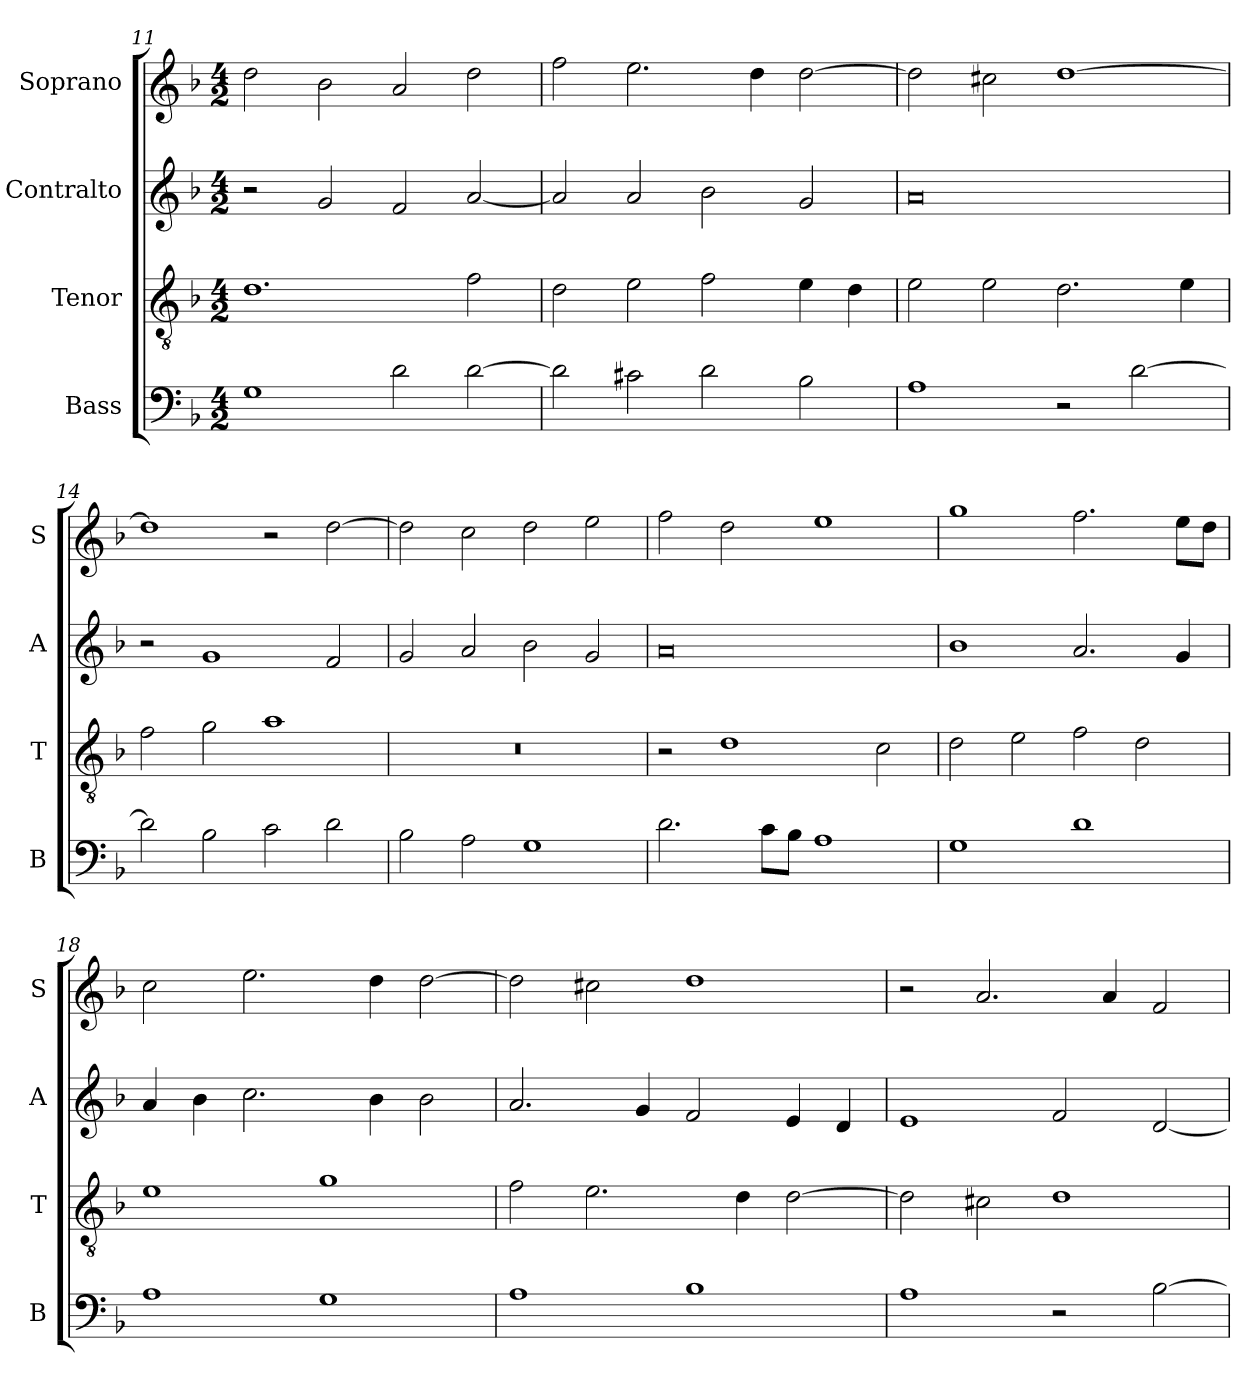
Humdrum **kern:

**kern	**kern	**kern	**kern
*part4	*part3	*part2	*part1
*staff4	*staff3	*staff2	*staff1
*I"Bass	*I"Tenor	*I"Contralto	*I"Soprano
*I'B	*I'T	*I'A	*I'S
*clefF4	*clefGv2	*clefG2	*clefG2
*k[b-]	*k[b-]	*k[b-]	*k[b-]
*G:dor	*G:dor	*G:dor	*G:dor
*M4/2	*M4/2	*M4/2	*M4/2
=11	=11	=11	=11
1G	1.d	2r	2dd
.	.	2g	2b-
2d	.	2f	2a
[2d	2f	[2a	2dd
=12	=12	=12	=12
2d]	2d	2a]	2ff
2c#X	2e	2a	2.ee
2d	2f	2b-	.
.	.	.	4dd
2B-	4e	2g	[2dd
.	4d	.	.
=13	=13	=13	=13
1A	2e	0a	2dd]
.	2e	.	2cc#X
2r	2.d	.	[1dd
[2d	.	.	.
.	4e	.	.
=14	=14	=14	=14
2d]	2f	2r	1dd]
2B-	2g	1g	.
2c	1a	.	2r
2d	.	2f	[2dd
=15	=15	=15	=15
2B-	0r	2g	2dd]
2A	.	2a	2cc
1G	.	2b-	2dd
.	.	2g	2ee
=16	=16	=16	=16
2.d	2r	0a	2ff
.	1d	.	2dd
8c\L	.	.	.
8B-\J	.	.	.
1A	.	.	1ee
.	2c	.	.
=17	=17	=17	=17
1G	2d	1b-	1gg
.	2e	.	.
1d	2f	2.a	2.ff
.	2d	.	.
.	.	4g	8ee\L
.	.	.	8dd\J
=18	=18	=18	=18
1A	1e	4a	2cc
.	.	4b-	.
.	.	2.cc	2.ee
1G	1g	.	.
.	.	4b-	4dd
.	.	2b-	[2dd
=19	=19	=19	=19
1A	2f	2.a	2dd]
.	2.e	.	2cc#X
.	.	4g	.
1B-	.	2f	1dd
.	4d	.	.
.	[2d	4e	.
.	.	4d	.
=20	=20	=20	=20
1A	2d]	1e	2r
.	2c#X	.	2.a
2r	1d	2f	.
.	.	.	4a
[2B-	.	[2d	2f
=	=	=	=
*-	*-	*-	*-
